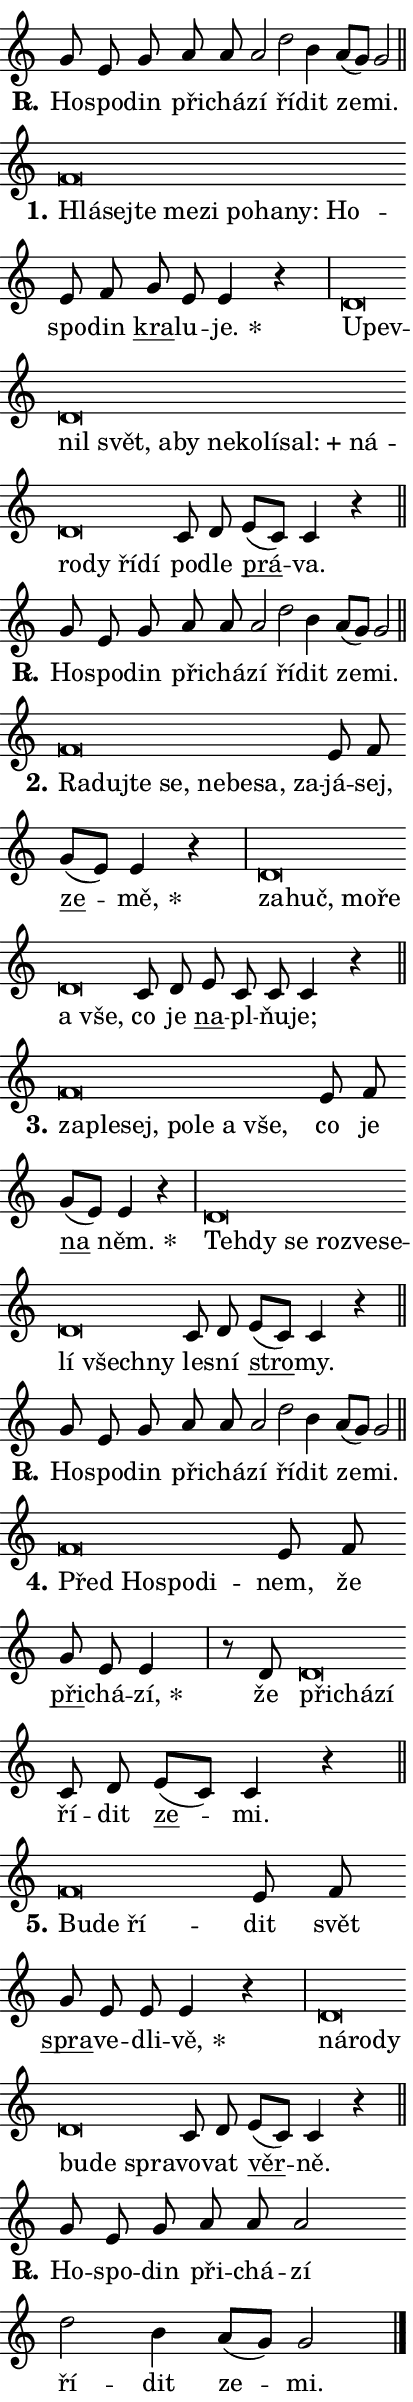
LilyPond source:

\version "2.24.0"
\header { tagline = "" }
\paper {
  indent = 0\cm
  top-margin = 0\cm
  right-margin = 0.13\cm % to fit lyric hyphens
  bottom-margin = 0\cm
  left-margin = 0\cm
  paper-width = 7\cm
  page-breaking = #ly:one-page-breaking
  system-system-spacing.basic-distance = #11
  score-system-spacing.basic-distance = #11
  ragged-last = ##f
}


%% Author: Thomas Morley
%% https://lists.gnu.org/archive/html/lilypond-user/2020-05/msg00002.html
#(define (line-position grob)
"Returns position of @var[grob} in current system:
   @code{'start}, if at first time-step
   @code{'end}, if at last time-step
   @code{'middle} otherwise
"
  (let* ((col (ly:item-get-column grob))
         (ln (ly:grob-object col 'left-neighbor))
         (rn (ly:grob-object col 'right-neighbor))
         (col-to-check-left (if (ly:grob? ln) ln col))
         (col-to-check-right (if (ly:grob? rn) rn col))
         (break-dir-left
           (and
             (ly:grob-property col-to-check-left 'non-musical #f)
             (ly:item-break-dir col-to-check-left)))
         (break-dir-right
           (and
             (ly:grob-property col-to-check-right 'non-musical #f)
             (ly:item-break-dir col-to-check-right))))
        (cond ((eqv? 1 break-dir-left) 'start)
              ((eqv? -1 break-dir-right) 'end)
              (else 'middle))))

#(define (tranparent-at-line-position vctor)
  (lambda (grob)
  "Relying on @code{line-position} select the relevant enry from @var{vctor}.
Used to determine transparency,"
    (case (line-position grob)
      ((end) (not (vector-ref vctor 0)))
      ((middle) (not (vector-ref vctor 1)))
      ((start) (not (vector-ref vctor 2))))))

noteHeadBreakVisibility =
#(define-music-function (break-visibility)(vector?)
"Makes @code{NoteHead}s transparent relying on @var{break-visibility}"
#{
  \override NoteHead.transparent =
    #(tranparent-at-line-position break-visibility)
#})

#(define delete-ledgers-for-transparent-note-heads
  (lambda (grob)
    "Reads whether a @code{NoteHead} is transparent.
If so this @code{NoteHead} is removed from @code{'note-heads} from
@var{grob}, which is supposed to be @code{LedgerLineSpanner}.
As a result ledgers are not printed for this @code{NoteHead}"
    (let* ((nhds-array (ly:grob-object grob 'note-heads))
           (nhds-list
             (if (ly:grob-array? nhds-array)
                 (ly:grob-array->list nhds-array)
                 '()))
           ;; Relies on the transparent-property being done before
           ;; Staff.LedgerLineSpanner.after-line-breaking is executed.
           ;; This is fragile ...
           (to-keep
             (remove
               (lambda (nhd)
                 (ly:grob-property nhd 'transparent #f))
               nhds-list)))
      ;; TODO find a better method to iterate over grob-arrays, similiar
      ;; to filter/remove etc for lists
      ;; For now rebuilt from scratch
      (set! (ly:grob-object grob 'note-heads)  '())
      (for-each
        (lambda (nhd)
          (ly:pointer-group-interface::add-grob grob 'note-heads nhd))
        to-keep))))

squashNotes = {
  \override NoteHead.X-extent = #'(-0.2 . 0.2)
  \override NoteHead.Y-extent = #'(-0.75 . 0)
  \override NoteHead.stencil =
    #(lambda (grob)
       (let ((pos (ly:grob-property grob 'staff-position)))
         (begin
           (if (< pos -7) (display "ERROR: Lower brevis then expected\n") (display "OK: Expected brevis position\n"))
           (if (<= pos -6) ly:text-interface::print ly:note-head::print))))
}
unSquashNotes = {
  \revert NoteHead.X-extent
  \revert NoteHead.Y-extent
  \revert NoteHead.stencil
}

hideNotes = \noteHeadBreakVisibility #begin-of-line-visible
unHideNotes = \noteHeadBreakVisibility #all-visible

% work-around for resetting accidentals
% https://lilypond.org/doc/v2.23/Documentation/notation/displaying-rhythms#unmetered-music
cadenzaMeasure = {
  \cadenzaOff
  \partial 1024 s1024
  \cadenzaOn
}

#(define-markup-command (accent layout props text) (markup?)
  "Underline accented syllable"
  (interpret-markup layout props
    #{\markup \override #'(offset . 4.3) \underline { #text }#}))

responsum = \markup \concat {
  "R" \hspace #-1.05 \path #0.1 #'((moveto 0 0.07) (lineto 0.9 0.8)) \hspace #0.05 "."
}

spaceSize = #0.6828661417322834 % exact space size for TeX Gyre Schola

\layout {
  \context {
    \Staff
    \remove "Time_signature_engraver"
    \override LedgerLineSpanner.after-line-breaking = #delete-ledgers-for-transparent-note-heads
  }
  \context {
    \Lyrics {
      \override LyricSpace.minimum-distance = \spaceSize
      \override LyricText.font-name = #"TeX Gyre Schola"
      \override LyricText.font-size = 1
      \override StanzaNumber.font-name = #"TeX Gyre Schola Bold"
      \override StanzaNumber.font-size = 1
    }
  }
  \context {
    \Score 
    \override NoteHead.text =
      #(lambda (grob) 
        (let ((pos (ly:grob-property grob 'staff-position)))
          #{\markup {
            \combine
              \halign #-0.55 \raise #(if (= pos -6) 0 0.5) \override #'(thickness . 2) \draw-line #'(3.2 . 0)
              \musicglyph "noteheads.sM1"
          }#}))
  }
}

% magnetic-lyrics.ily
%
%   written by
%     Jean Abou Samra <jean@abou-samra.fr>
%     Werner Lemberg <wl@gnu.org>
%
%   adapted by
%     Jiri Hon <jiri.hon@gmail.com>
%
% Version 2022-Apr-15

% https://www.mail-archive.com/lilypond-user@gnu.org/msg149350.html

#(define (Left_hyphen_pointer_engraver context)
   "Collect syllable-hyphen-syllable occurrences in lyrics and store
them in properties.  This engraver only looks to the left.  For
example, if the lyrics input is @code{foo -- bar}, it does the
following.

@itemize @bullet
@item
Set the @code{text} property of the @code{LyricHyphen} grob between
@q{foo} and @q{bar} to @code{foo}.

@item
Set the @code{left-hyphen} property of the @code{LyricText} grob with
text @q{foo} to the @code{LyricHyphen} grob between @q{foo} and
@q{bar}.
@end itemize

Use this auxiliary engraver in combination with the
@code{lyric-@/text::@/apply-@/magnetic-@/offset!} hook."
   (let ((hyphen #f)
         (text #f))
     (make-engraver
      (acknowledgers
       ((lyric-syllable-interface engraver grob source-engraver)
        (set! text grob)))
      (end-acknowledgers
       ((lyric-hyphen-interface engraver grob source-engraver)
        ;(when (not (grob::has-interface grob 'lyric-space-interface))
          (set! hyphen grob)));)
      ((stop-translation-timestep engraver)
       (when (and text hyphen)
         (ly:grob-set-object! text 'left-hyphen hyphen))
       (set! text #f)
       (set! hyphen #f)))))

#(define (lyric-text::apply-magnetic-offset! grob)
   "If the space between two syllables is less than the value in
property @code{LyricText@/.details@/.squash-threshold}, move the right
syllable to the left so that it gets concatenated with the left
syllable.

Use this function as a hook for
@code{LyricText@/.after-@/line-@/breaking} if the
@code{Left_@/hyphen_@/pointer_@/engraver} is active."
   (let ((hyphen (ly:grob-object grob 'left-hyphen #f)))
     (when hyphen
       (let ((left-text (ly:spanner-bound hyphen LEFT)))
         (when (grob::has-interface left-text 'lyric-syllable-interface)
           (let* ((common (ly:grob-common-refpoint grob left-text X))
                  (this-x-ext (ly:grob-extent grob common X))
                  (left-x-ext
                   (begin
                     ;; Trigger magnetism for left-text.
                     (ly:grob-property left-text 'after-line-breaking)
                     (ly:grob-extent left-text common X)))
                  ;; `delta` is the gap width between two syllables.
                  (delta (- (interval-start this-x-ext)
                            (interval-end left-x-ext)))
                  (details (ly:grob-property grob 'details))
                  (threshold (assoc-get 'squash-threshold details 0.2)))
             (when (< delta threshold)
               (let* (;; We have to manipulate the input text so that
                      ;; ligatures crossing syllable boundaries are not
                      ;; disabled.  For languages based on the Latin
                      ;; script this is essentially a beautification.
                      ;; However, for non-Western scripts it can be a
                      ;; necessity.
                      (lt (ly:grob-property left-text 'text))
                      (rt (ly:grob-property grob 'text))
                      (is-space (grob::has-interface hyphen 'lyric-space-interface))
                      (space (if is-space " " ""))
                      (extra-delta (if is-space spaceSize 0))
                      ;; Append new syllable.
                      (ltrt-space (if (and (string? lt) (string? rt))
                                (string-append lt space rt)
                                (make-concat-markup (list lt space rt))))
                      ;; Right-align `ltrt` to the right side.
                      (ltrt-space-markup (grob-interpret-markup
                               grob
                               (make-translate-markup
                                (cons (interval-length this-x-ext) 0)
                                (make-right-align-markup ltrt-space)))))
                 (begin
                   ;; Don't print `left-text`.
                   (ly:grob-set-property! left-text 'stencil #f)
                   ;; Set text and stencil (which holds all collected
                   ;; syllables so far) and shift it to the left.
                   (ly:grob-set-property! grob 'text ltrt-space)
                   (ly:grob-set-property! grob 'stencil ltrt-space-markup)
                   (ly:grob-translate-axis! grob (- (- delta extra-delta)) X))))))))))


#(define (lyric-hyphen::displace-bounds-first grob)
   ;; Make very sure this callback isn't triggered too early.
   (let ((left (ly:spanner-bound grob LEFT))
         (right (ly:spanner-bound grob RIGHT)))
     (ly:grob-property left 'after-line-breaking)
     (ly:grob-property right 'after-line-breaking)
     (ly:lyric-hyphen::print grob)))

squashThreshold = #0.4

\layout {
  \context {
    \Lyrics
    \consists #Left_hyphen_pointer_engraver
    \override LyricText.after-line-breaking =
      #lyric-text::apply-magnetic-offset!
    \override LyricHyphen.stencil = #lyric-hyphen::displace-bounds-first
    \override LyricText.details.squash-threshold = \squashThreshold
    \override LyricHyphen.minimum-distance = 0
    \override LyricHyphen.minimum-length = \squashThreshold
  }
}

squashText = \override LyricText.details.squash-threshold = 9999
unSquashText = \override LyricText.details.squash-threshold = \squashThreshold

leftText = \override LyricText.self-alignment-X = #LEFT
unLeftText = \revert LyricText.self-alignment-X

starOffset = #(lambda (grob) 
                (let ((x_offset (ly:self-alignment-interface::aligned-on-x-parent grob)))
                  (if (= x_offset 0) 0 (+ x_offset 1.2))))

star = #(define-music-function (syllable)(string?)
"Append star separator at the end of a syllable"
#{
  \once \override LyricText.X-offset = #starOffset
  \lyricmode { \markup {
    #syllable
    \override #'((font-name . "TeX Gyre Schola Bold")) \hspace #0.2 \lower #0.65 \larger "*"
  } }
#})

starAccent = #(define-music-function (syllable)(string?)
"Append star separator at the end of a syllable and make accent"
#{
  \once \override LyricText.X-offset = #starOffset
  \lyricmode { \markup {
    \accent #syllable
    \override #'((font-name . "TeX Gyre Schola Bold")) \hspace #0.2 \lower #0.65 \larger "*"
  } }
#})

breath = #(define-music-function (syllable)(string?)
"Append breathing indicator at the end of a syllable"
#{
  \lyricmode { \markup { #syllable "+" } }
#})

optionalBreath = #(define-music-function (syllable)(string?)
"Append optional breathing indicator at the end of a syllable"
#{
  \lyricmode { \markup { #syllable "(+)" } }
#})


\score {
    <<
        \new Voice = "melody" { \cadenzaOn \key c \major \relative { g'8 e g a a a2 \bar "" d b4 a8[( g)] g2 \cadenzaMeasure \bar "||" \break } }
        \new Lyrics \lyricsto "melody" { \lyricmode { \set stanza = \responsum
Ho -- spo -- din při -- chá -- zí ří -- dit ze -- mi. } }
    >>
    \layout {}
}

\score {
    <<
        \new Voice = "melody" { \cadenzaOn \key c \major \relative { \squashNotes f'\breve*1/16 \hideNotes \breve*1/16 \bar "" \breve*1/16 \bar "" \breve*1/16 \bar "" \breve*1/16 \bar "" \breve*1/16 \bar "" \breve*1/16 \bar "" \breve*1/16 \breve*1/16 \bar "" \unHideNotes \unSquashNotes e8 f \bar "" g e e4 r \cadenzaMeasure \bar "|" \squashNotes d\breve*1/16 \hideNotes \breve*1/16 \bar "" \breve*1/16 \bar "" \breve*1/16 \bar "" \breve*1/16 \bar "" \breve*1/16 \bar "" \breve*1/16 \bar "" \breve*1/16 \bar "" \breve*1/16 \bar "" \breve*1/16 \bar "" \breve*1/16 \bar "" \breve*1/16 \bar "" \breve*1/16 \bar "" \breve*1/16 \breve*1/16 \bar "" \unHideNotes \unSquashNotes c8 d \bar "" e[( c)] c4 r \cadenzaMeasure \bar "||" \break } }
        \new Lyrics \lyricsto "melody" { \lyricmode { \set stanza = "1."
\leftText Hlá -- \squashText sej -- te me -- zi po -- ha -- ny: Ho -- \unLeftText \unSquashText spo -- din \markup \accent kra -- lu -- \star je. \leftText U -- \squashText pev -- nil svět, a -- by ne -- ko -- lí -- \breath "sal:" ná -- ro -- dy ří -- dí \unLeftText \unSquashText po -- dle \markup \accent prá -- va. } }
    >>
    \layout {}
}

\score {
    <<
        \new Voice = "melody" { \cadenzaOn \key c \major \relative { g'8 e g a a a2 \bar "" d b4 a8[( g)] g2 \cadenzaMeasure \bar "||" \break } }
        \new Lyrics \lyricsto "melody" { \lyricmode { \set stanza = \responsum
Ho -- spo -- din při -- chá -- zí ří -- dit ze -- mi. } }
    >>
    \layout {}
}

\score {
    <<
        \new Voice = "melody" { \cadenzaOn \key c \major \relative { \squashNotes f'\breve*1/16 \hideNotes \breve*1/16 \bar "" \breve*1/16 \bar "" \breve*1/16 \bar "" \breve*1/16 \bar "" \breve*1/16 \bar "" \breve*1/16 \breve*1/16 \bar "" \unHideNotes \unSquashNotes e8 f \bar "" g[( e)] e4 r \cadenzaMeasure \bar "|" \squashNotes d\breve*1/16 \hideNotes \breve*1/16 \bar "" \breve*1/16 \bar "" \breve*1/16 \bar "" \breve*1/16 \breve*1/16 \bar "" \unHideNotes \unSquashNotes c8 d \bar "" e c c c4 r \cadenzaMeasure \bar "||" \break } }
        \new Lyrics \lyricsto "melody" { \lyricmode { \set stanza = "2."
\leftText Ra -- \squashText duj -- te se, ne -- be -- sa, za -- \unLeftText \unSquashText já -- sej, \markup \accent ze -- \star mě, \leftText za -- \squashText huč, mo -- ře a vše, \unLeftText \unSquashText co je \markup \accent na -- pl -- ňu -- je; } }
    >>
    \layout {}
}

\score {
    <<
        \new Voice = "melody" { \cadenzaOn \key c \major \relative { \squashNotes f'\breve*1/16 \hideNotes \breve*1/16 \bar "" \breve*1/16 \bar "" \breve*1/16 \bar "" \breve*1/16 \bar "" \breve*1/16 \breve*1/16 \bar "" \unHideNotes \unSquashNotes e8 f \bar "" g[( e)] e4 r \cadenzaMeasure \bar "|" \squashNotes d\breve*1/16 \hideNotes \breve*1/16 \bar "" \breve*1/16 \bar "" \breve*1/16 \bar "" \breve*1/16 \bar "" \breve*1/16 \bar "" \breve*1/16 \bar "" \breve*1/16 \breve*1/16 \bar "" \unHideNotes \unSquashNotes c8 d \bar "" e[( c)] c4 r \cadenzaMeasure \bar "||" \break } }
        \new Lyrics \lyricsto "melody" { \lyricmode { \set stanza = "3."
\leftText za -- \squashText ple -- sej, po -- le a vše, \unLeftText \unSquashText co je \markup \accent na \star něm. \leftText Teh -- \squashText dy se roz -- ve -- se -- lí všech -- ny \unLeftText \unSquashText le -- sní \markup \accent stro -- my. } }
    >>
    \layout {}
}

\score {
    <<
        \new Voice = "melody" { \cadenzaOn \key c \major \relative { g'8 e g a a a2 \bar "" d b4 a8[( g)] g2 \cadenzaMeasure \bar "||" \break } }
        \new Lyrics \lyricsto "melody" { \lyricmode { \set stanza = \responsum
Ho -- spo -- din při -- chá -- zí ří -- dit ze -- mi. } }
    >>
    \layout {}
}

\score {
    <<
        \new Voice = "melody" { \cadenzaOn \key c \major \relative { \squashNotes f'\breve*1/16 \hideNotes \breve*1/16 \bar "" \breve*1/16 \breve*1/16 \bar "" \unHideNotes \unSquashNotes e8 f \bar "" g e e4 \cadenzaMeasure \bar "|" r8 d \squashNotes d\breve*1/16 \hideNotes \breve*1/16 \breve*1/16 \bar "" \unHideNotes \unSquashNotes c8 d \bar "" e[( c)] c4 r \cadenzaMeasure \bar "||" \break } }
        \new Lyrics \lyricsto "melody" { \lyricmode { \set stanza = "4."
\leftText Před \squashText Ho -- spo -- di -- \unLeftText \unSquashText nem, že \markup \accent při -- chá -- \star zí, že \leftText při -- \squashText chá -- zí \unLeftText \unSquashText ří -- dit \markup \accent ze -- mi. } }
    >>
    \layout {}
}

\score {
    <<
        \new Voice = "melody" { \cadenzaOn \key c \major \relative { \squashNotes f'\breve*1/16 \hideNotes \breve*1/16 \breve*1/16 \bar "" \unHideNotes \unSquashNotes e8 f \bar "" g e e e4 r \cadenzaMeasure \bar "|" \squashNotes d\breve*1/16 \hideNotes \breve*1/16 \bar "" \breve*1/16 \bar "" \breve*1/16 \bar "" \breve*1/16 \breve*1/16 \bar "" \unHideNotes \unSquashNotes c8 d \bar "" e[( c)] c4 r \cadenzaMeasure \bar "||" \break } }
        \new Lyrics \lyricsto "melody" { \lyricmode { \set stanza = "5."
\leftText Bu -- \squashText de ří -- \unLeftText \unSquashText dit svět \markup \accent spra -- ve -- dli -- \star vě, \leftText ná -- \squashText ro -- dy bu -- de spra -- \unLeftText \unSquashText vo -- vat \markup \accent věr -- ně. } }
    >>
    \layout {}
}

\score {
    <<
        \new Voice = "melody" { \cadenzaOn \key c \major \relative { g'8 e g a a a2 \bar "" d b4 a8[( g)] g2 \cadenzaMeasure \bar "||" \break } \bar "|." }
        \new Lyrics \lyricsto "melody" { \lyricmode { \set stanza = \responsum
Ho -- spo -- din při -- chá -- zí ří -- dit ze -- mi. } }
    >>
    \layout {}
}
